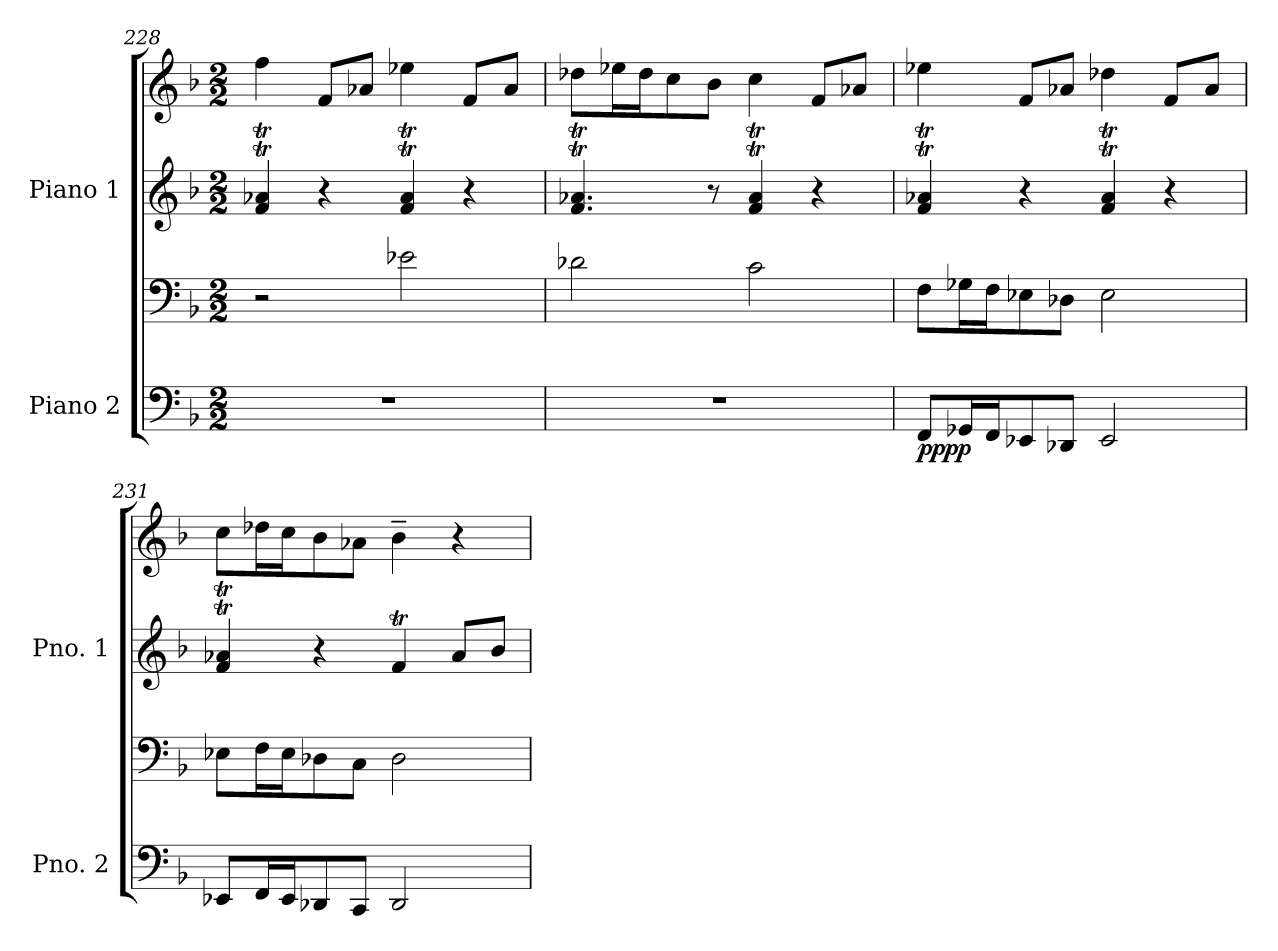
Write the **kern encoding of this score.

**kern	**kern	**dynam	**kern	**kern
*part2	*part2	*part2	*part1	*part1
*staff4	*staff3	*staff3/4	*staff2	*staff1
*I"Piano 2	*	*	*I"Piano 1	*
*I'Pno. 2	*	*	*I'Pno. 1	*
!!LO:PB:g=z
*clefF4	*clefF4	*	*clefG2	*clefG2
*k[b-]	*k[b-]	*	*k[b-]	*k[b-]
*M2/2	*M2/2	*	*M2/2	*M2/2
=228	=228	=228	=228	=228
1r	2r	.	4f/T 4a-X/T	4ff\
.	.	.	4r	8f/L
.	.	.	.	8a-X/J
.	2e-X\	.	4f/T 4a-/T	4ee-X\
.	.	.	4r	8f/L
.	.	.	.	8a-/J
=229	=229	=229	=229	=229
1r	2d-X\	.	4.f/T 4.a-X/T	8dd-X\L
.	.	.	.	16ee-X\L
.	.	.	.	16dd-\J
.	.	.	.	8cc\
.	.	.	8r	8b-\J
.	2c\	.	4f/T 4a-/T	4cc\
.	.	.	4r	8f/L
.	.	.	.	8a-X/J
=230	=230	=230	=230	=230
!	!	!LO:DY:b=2	!	!
!	!	!LO:DY:n=1:b	!	!
8FF/L	8F\L	pp pp	4f/T 4a-X/T	4ee-X\
16GG-X/L	16G-X\L	.	.	.
16FF/J	16F\J	.	.	.
8EE-X/	8E-X\	.	4r	8f/L
8DD-X/J	8D-X\J	.	.	8a-X/J
2EE-/	2E-\	.	4f/T 4a-/T	4dd-X\
.	.	.	4r	8f/L
.	.	.	.	8a-/J
=231	=231	=231	=231	=231
8EE-X/L	8E-X\L	.	4f/T 4a-X/T	8cc\L
16FF/L	16F\L	.	.	16dd-X\L
16EE-/J	16E-\J	.	.	16cc\J
8DD-X/	8D-X\	.	4r	8b-\
8CC/J	8C\J	.	.	8a-X\J
2DD-/	2D-\	.	4fT/	4b-~\
.	.	.	8a-/L	4r
.	.	.	8b-/J	.
=	=	=	=	=
*-	*-	*-	*-	*-
